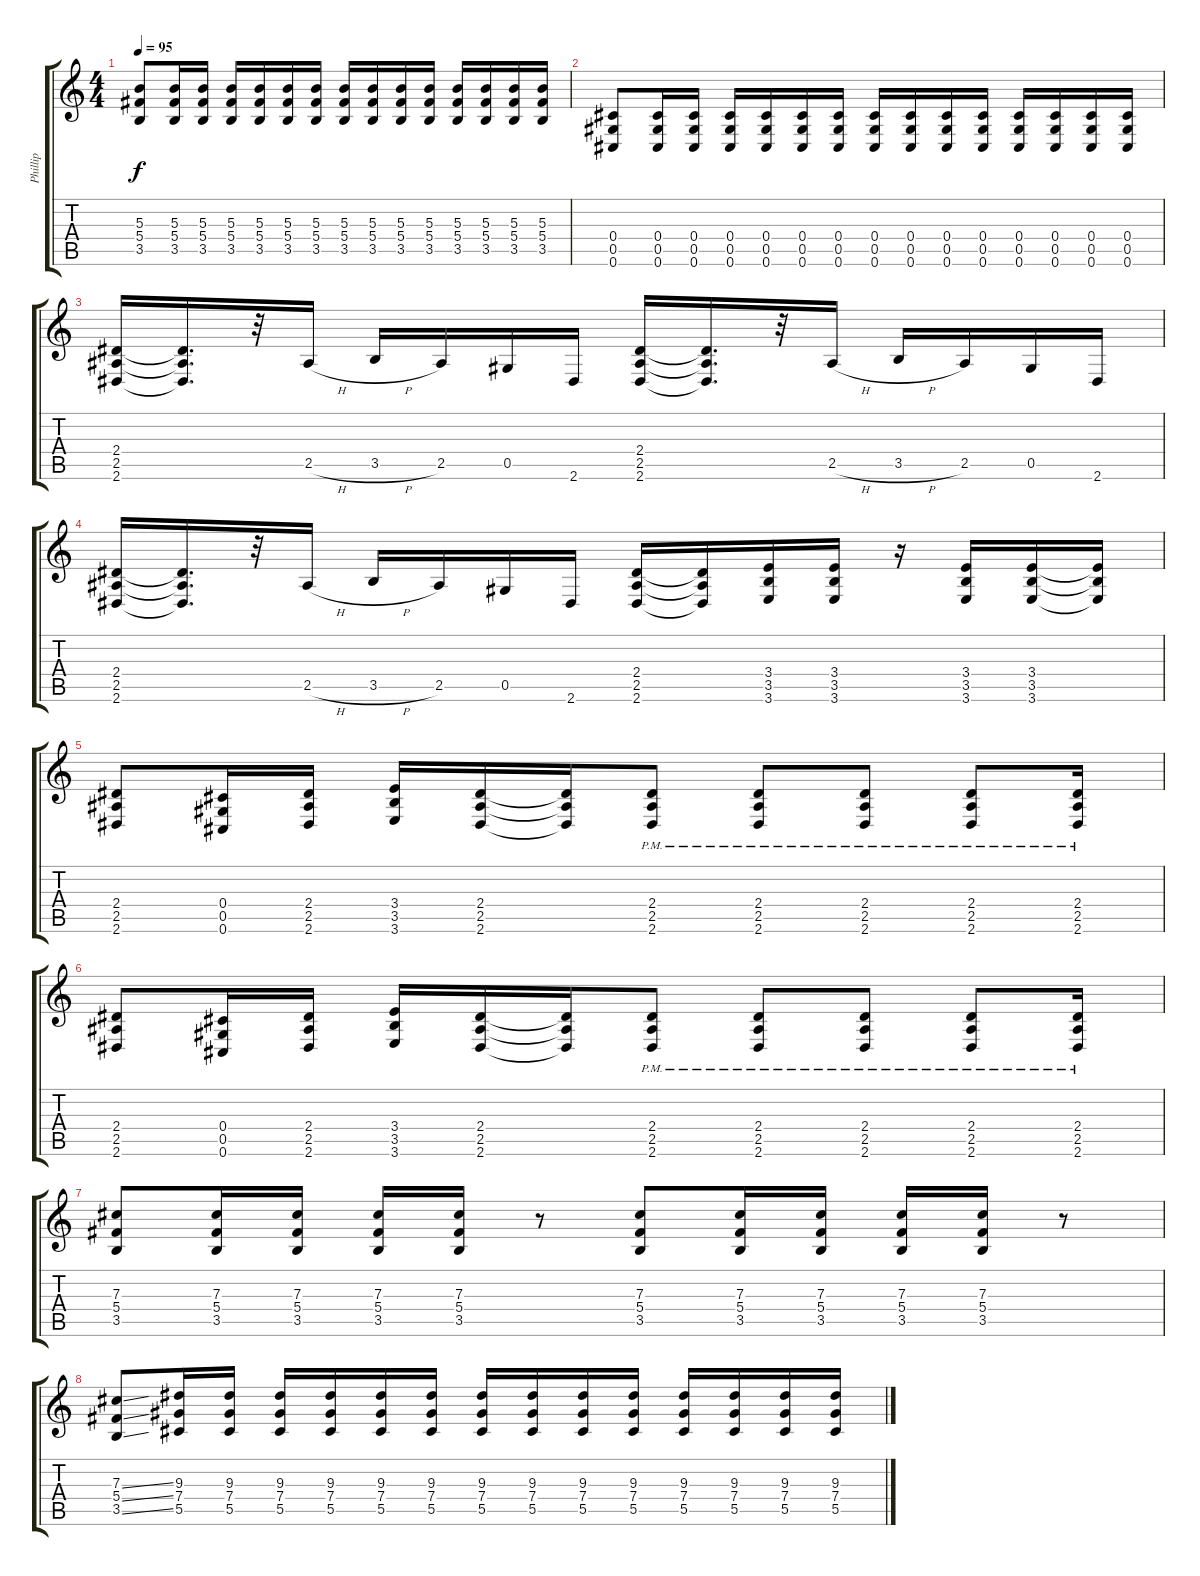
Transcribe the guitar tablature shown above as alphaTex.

\track ("Phillip" "Phillip") {instrument distortionguitar}
\staff {score tabs}
\tuning (Eb4 Bb3 Gb3 Db3 Ab2 Db2) {hide}
\ts (4 4)
\tempo 95
\clef g2
\ks c
(5.3 5.4 3.5).8{dy f} (5.3 5.4 3.5).16 (5.3 5.4 3.5).16 (5.3 5.4 3.5).16 (5.3 5.4 3.5).16 (5.3 5.4 3.5).16 (5.3 5.4 3.5).16 (5.3 5.4 3.5).16 (5.3 5.4 3.5).16 (5.3 5.4 3.5).16 (5.3 5.4 3.5).16 (5.3 5.4 3.5).16 (5.3 5.4 3.5).16 (5.3 5.4 3.5).16 (5.3 5.4 3.5).16 |
(0.4 0.5 0.6).8 (0.4 0.5 0.6).16 (0.4 0.5 0.6).16 (0.4 0.5 0.6).16 (0.4 0.5 0.6).16 (0.4 0.5 0.6).16 (0.4 0.5 0.6).16 (0.4 0.5 0.6).16 (0.4 0.5 0.6).16 (0.4 0.5 0.6).16 (0.4 0.5 0.6).16 (0.4 0.5 0.6).16 (0.4 0.5 0.6).16 (0.4 0.5 0.6).16 (0.4 0.5 0.6).16 |
(2.4 2.5 2.6).16 (2.4{t} 2.5{t} 2.6{t}).16{d} r.32 2.5{h}.16 3.5{h}.16 2.5.16 0.5.16 2.6.16 (2.4 2.5 2.6).16 (2.4{t} 2.5{t} 2.6{t}).16{d} r.32 2.5{h}.16 3.5{h}.16 2.5.16 0.5.16 2.6.16 |
(2.4 2.5 2.6).16 (2.4{t} 2.5{t} 2.6{t}).16{d} r.32 2.5{h}.16 3.5{h}.16 2.5.16 0.5.16 2.6.16 (2.4 2.5 2.6).16 (2.4{t} 2.5{t} 2.6{t}).16 (3.4 3.5 3.6).16 (3.4 3.5 3.6).16 r.16 (3.4 3.5 3.6).16 (3.4 3.5 3.6).16 (3.4{t} 3.5{t} 3.6{t}).16 |
(2.4 2.5 2.6).8{instrument distortionguitar} (0.4 0.5 0.6).16 (2.4 2.5 2.6).16 (3.4 3.5 3.6).16 (2.4 2.5 2.6).16 (2.4{t} 2.5{t} 2.6{t}).16 (2.4{pm} 2.5{pm} 2.6{pm}).8 (2.4{pm} 2.5{pm} 2.6{pm}).8 (2.4{pm} 2.5{pm} 2.6{pm}).8 (2.4{pm} 2.5{pm} 2.6{pm}).8 (2.4{pm} 2.5{pm} 2.6{pm}).16 |
(2.4 2.5 2.6).8{instrument distortionguitar} (0.4 0.5 0.6).16 (2.4 2.5 2.6).16 (3.4 3.5 3.6).16 (2.4 2.5 2.6).16 (2.4{t} 2.5{t} 2.6{t}).16 (2.4{pm} 2.5{pm} 2.6{pm}).8 (2.4{pm} 2.5{pm} 2.6{pm}).8 (2.4{pm} 2.5{pm} 2.6{pm}).8 (2.4{pm} 2.5{pm} 2.6{pm}).8 (2.4{pm} 2.5{pm} 2.6{pm}).16 |
(7.3 5.4 3.5).8 (7.3 5.4 3.5).16 (7.3 5.4 3.5).16 (7.3 5.4 3.5).16 (7.3 5.4 3.5).16 r.8 (7.3 5.4 3.5).8 (7.3 5.4 3.5).16 (7.3 5.4 3.5).16 (7.3 5.4 3.5).16 (7.3 5.4 3.5).16 r.8 |
(7.3{ss} 5.4{ss} 3.5{ss}).8 (9.3 7.4 5.5).16 (9.3 7.4 5.5).16 (9.3 7.4 5.5).16 (9.3 7.4 5.5).16 (9.3 7.4 5.5).16 (9.3 7.4 5.5).16 (9.3 7.4 5.5).16 (9.3 7.4 5.5).16 (9.3 7.4 5.5).16 (9.3 7.4 5.5).16 (9.3 7.4 5.5).16 (9.3 7.4 5.5).16 (9.3 7.4 5.5).16 (9.3 7.4 5.5).16
